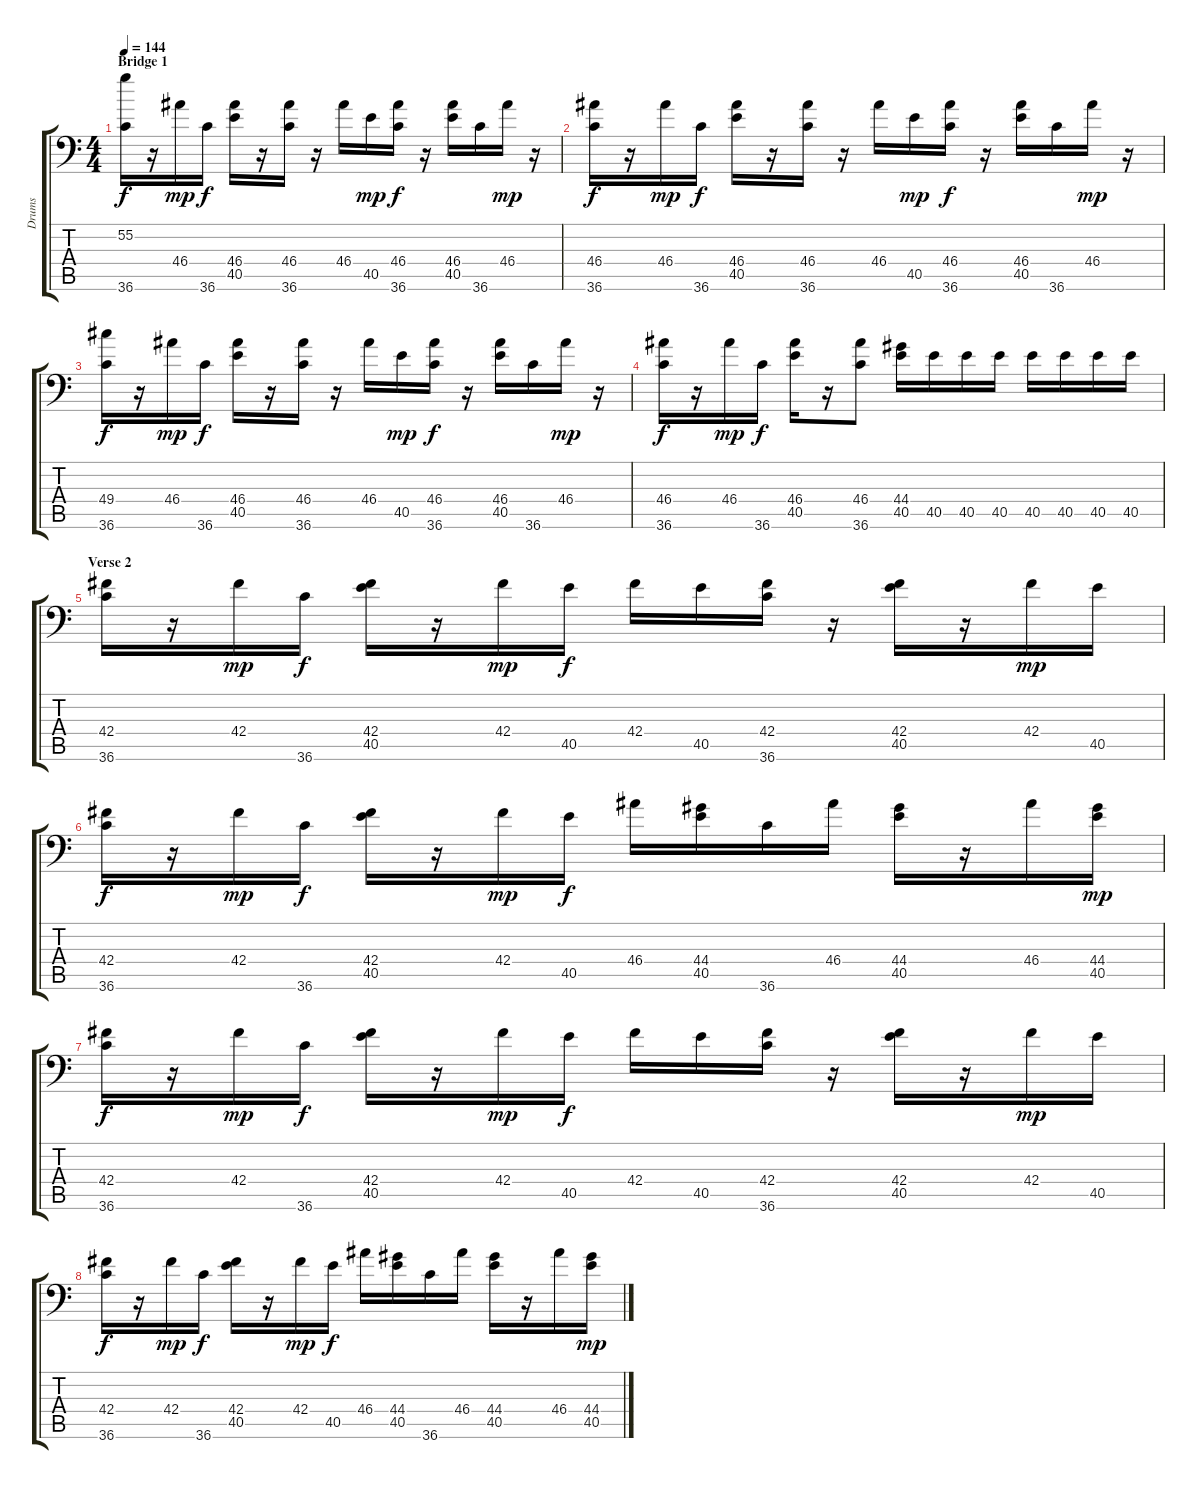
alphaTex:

\track ("Drums" "Drums") {instrument acousticgrandpiano}
\staff {score tabs}
\tuning (C-1 C-1 C-1 C-1 C-1 C-1) {hide}
\ts (4 4)
\section ("" "Bridge 1")
\tempo 144
\clef f4
\ks c
(55.2 36.6).16{dy f} r.16 46.4.16{dy mp} 36.6.16{dy f} (46.4 40.5).16 r.16 (46.4 36.6).16 r.16 46.4.16 40.5.16{dy mp} (46.4 36.6).16{dy f} r.16 (46.4 40.5).16 36.6.16 46.4.16{dy mp} r.16 |
(46.4 36.6).16{dy f} r.16 46.4.16{dy mp} 36.6.16{dy f} (46.4 40.5).16 r.16 (46.4 36.6).16 r.16 46.4.16 40.5.16{dy mp} (46.4 36.6).16{dy f} r.16 (46.4 40.5).16 36.6.16 46.4.16{dy mp} r.16 |
(49.4 36.6).16{dy f} r.16 46.4.16{dy mp} 36.6.16{dy f} (46.4 40.5).16 r.16 (46.4 36.6).16 r.16 46.4.16 40.5.16{dy mp} (46.4 36.6).16{dy f} r.16 (46.4 40.5).16 36.6.16 46.4.16{dy mp} r.16 |
(46.4 36.6).16{dy f} r.16 46.4.16{dy mp} 36.6.16{dy f} (46.4 40.5).16 r.16 (46.4 36.6).8 (44.4 40.5).16 40.5.16 40.5.16 40.5.16 40.5.16 40.5.16 40.5.16 40.5.16 |
\section ("" "Verse 2")
(42.4 36.6).16 r.16 42.4.16{dy mp} 36.6.16{dy f} (42.4 40.5).16 r.16 42.4.16{dy mp} 40.5.16{dy f} 42.4.16 40.5.16 (42.4 36.6).16 r.16 (42.4 40.5).16 r.16 42.4.16{dy mp} 40.5.16 |
(42.4 36.6).16{dy f} r.16 42.4.16{dy mp} 36.6.16{dy f} (42.4 40.5).16 r.16 42.4.16{dy mp} 40.5.16{dy f} 46.4.16 (44.4 40.5).16 36.6.16 46.4.16 (44.4 40.5).16 r.16 46.4.16 (44.4 40.5).16{dy mp} |
(42.4 36.6).16{dy f} r.16 42.4.16{dy mp} 36.6.16{dy f} (42.4 40.5).16 r.16 42.4.16{dy mp} 40.5.16{dy f} 42.4.16 40.5.16 (42.4 36.6).16 r.16 (42.4 40.5).16 r.16 42.4.16{dy mp} 40.5.16 |
(42.4 36.6).16{dy f} r.16 42.4.16{dy mp} 36.6.16{dy f} (42.4 40.5).16 r.16 42.4.16{dy mp} 40.5.16{dy f} 46.4.16 (44.4 40.5).16 36.6.16 46.4.16 (44.4 40.5).16 r.16 46.4.16 (44.4 40.5).16{dy mp}
